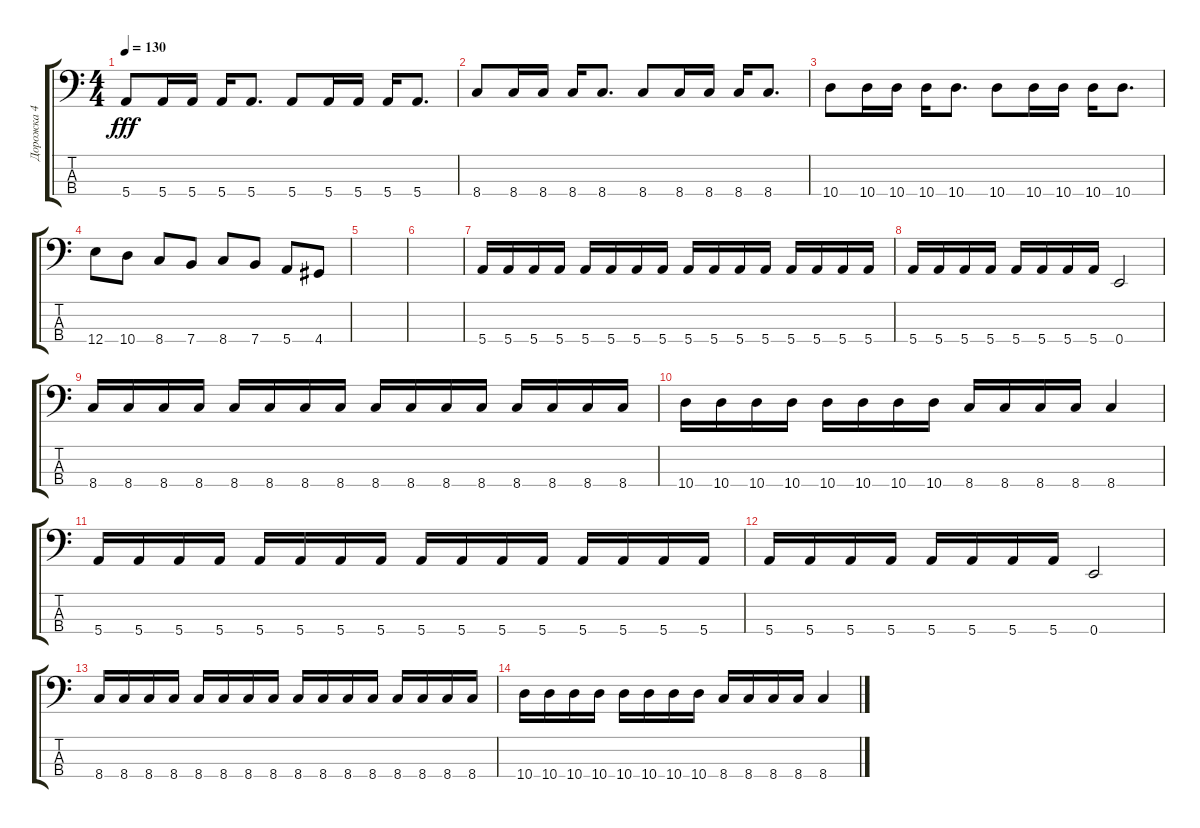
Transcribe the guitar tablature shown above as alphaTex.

\track ("Дорожка 4" "Дорожка 4") {instrument electricbassfinger}
\staff {score tabs}
\tuning (G2 D2 A1 E1) {hide}
\ts (4 4)
\tempo 130
\clef f4
\ks c
5.4.8{dy fff} 5.4.16 5.4.16 5.4.16 5.4.8{d} 5.4.8 5.4.16 5.4.16 5.4.16 5.4.8{d} |
8.4.8 8.4.16 8.4.16 8.4.16 8.4.8{d} 8.4.8 8.4.16 8.4.16 8.4.16 8.4.8{d} |
10.4.8 10.4.16 10.4.16 10.4.16 10.4.8{d} 10.4.8 10.4.16 10.4.16 10.4.16 10.4.8{d} |
12.4.8 10.4.8 8.4.8 7.4.8 8.4.8 7.4.8 5.4.8 4.4.8 |
|
|
5.4.16 5.4.16 5.4.16 5.4.16 5.4.16 5.4.16 5.4.16 5.4.16 5.4.16 5.4.16 5.4.16 5.4.16 5.4.16 5.4.16 5.4.16 5.4.16 |
5.4.16 5.4.16 5.4.16 5.4.16 5.4.16 5.4.16 5.4.16 5.4.16 0.4.2 |
8.4.16 8.4.16 8.4.16 8.4.16 8.4.16 8.4.16 8.4.16 8.4.16 8.4.16 8.4.16 8.4.16 8.4.16 8.4.16 8.4.16 8.4.16 8.4.16 |
10.4.16 10.4.16 10.4.16 10.4.16 10.4.16 10.4.16 10.4.16 10.4.16 8.4.16 8.4.16 8.4.16 8.4.16 8.4.4 |
5.4.16 5.4.16 5.4.16 5.4.16 5.4.16 5.4.16 5.4.16 5.4.16 5.4.16 5.4.16 5.4.16 5.4.16 5.4.16 5.4.16 5.4.16 5.4.16 |
5.4.16 5.4.16 5.4.16 5.4.16 5.4.16 5.4.16 5.4.16 5.4.16 0.4.2 |
8.4.16 8.4.16 8.4.16 8.4.16 8.4.16 8.4.16 8.4.16 8.4.16 8.4.16 8.4.16 8.4.16 8.4.16 8.4.16 8.4.16 8.4.16 8.4.16 |
10.4.16 10.4.16 10.4.16 10.4.16 10.4.16 10.4.16 10.4.16 10.4.16 8.4.16 8.4.16 8.4.16 8.4.16 8.4.4
